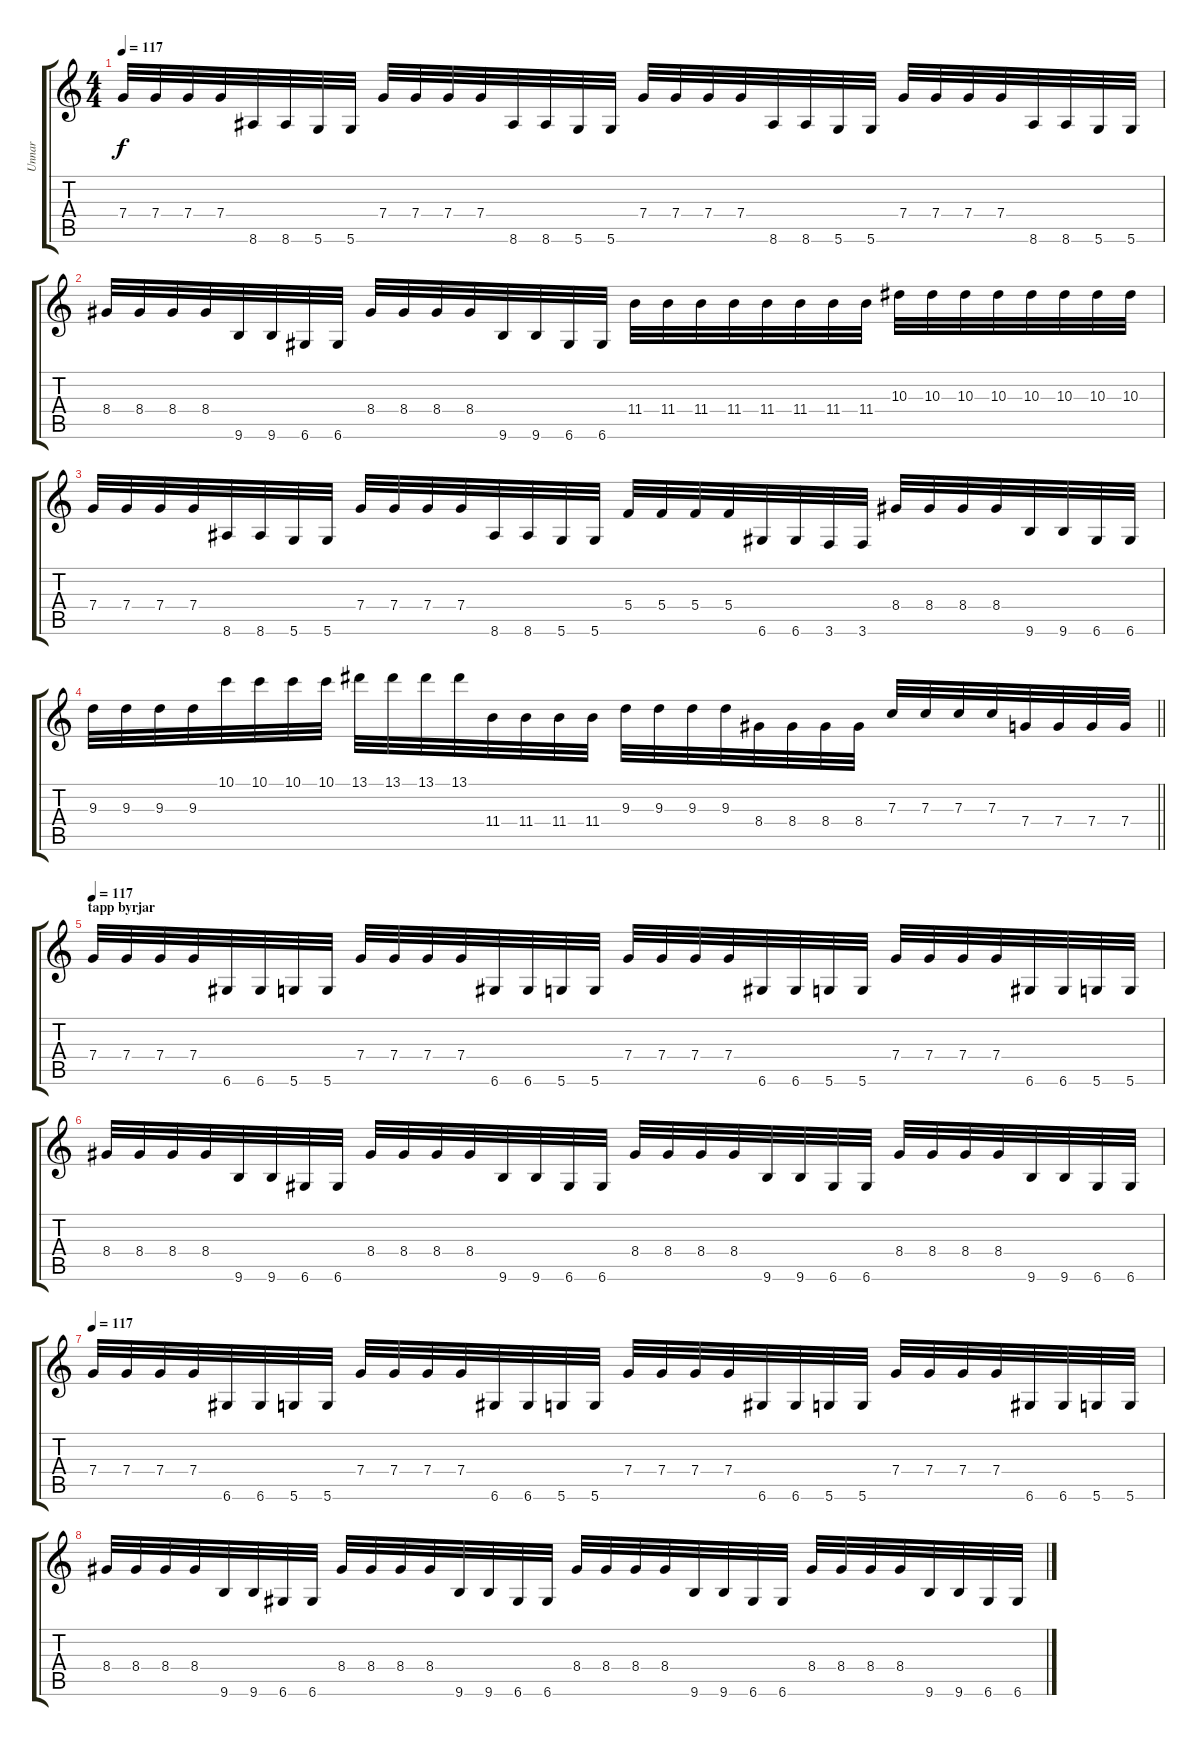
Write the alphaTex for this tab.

\track ("Unnar " "Unnar ") {instrument distortionguitar}
\staff {score tabs}
\tuning (D4 A3 F3 C3 G2 D2) {hide}
\ts (4 4)
\tempo 115
\tempo 117
\clef g2
\ks c
7.4.32{dy f} 7.4.32 7.4.32 7.4.32 8.6.32 8.6.32 5.6.32 5.6.32 7.4.32 7.4.32 7.4.32 7.4.32 8.6.32 8.6.32 5.6.32 5.6.32 7.4.32 7.4.32 7.4.32 7.4.32 8.6.32 8.6.32 5.6.32 5.6.32 7.4.32 7.4.32 7.4.32 7.4.32 8.6.32 8.6.32 5.6.32 5.6.32 |
8.4.32 8.4.32 8.4.32 8.4.32 9.6.32 9.6.32 6.6.32 6.6.32 8.4.32 8.4.32 8.4.32 8.4.32 9.6.32 9.6.32 6.6.32 6.6.32 11.4.32 11.4.32 11.4.32 11.4.32 11.4.32 11.4.32 11.4.32 11.4.32 10.3.32 10.3.32 10.3.32 10.3.32 10.3.32 10.3.32 10.3.32 10.3.32 |
7.4.32 7.4.32 7.4.32 7.4.32 8.6.32 8.6.32 5.6.32 5.6.32 7.4.32 7.4.32 7.4.32 7.4.32 8.6.32 8.6.32 5.6.32 5.6.32 5.4.32 5.4.32 5.4.32 5.4.32 6.6.32 6.6.32 3.6.32 3.6.32 8.4.32 8.4.32 8.4.32 8.4.32 9.6.32 9.6.32 6.6.32 6.6.32 |
\barLineRight lightlight
9.3.32 9.3.32 9.3.32 9.3.32 10.1.32 10.1.32 10.1.32 10.1.32 13.1.32 13.1.32 13.1.32 13.1.32 11.4.32 11.4.32 11.4.32 11.4.32 9.3.32 9.3.32 9.3.32 9.3.32 8.4.32 8.4.32 8.4.32 8.4.32 7.3.32 7.3.32 7.3.32 7.3.32 7.4.32 7.4.32 7.4.32 7.4.32 |
\section ("" "tapp byrjar")
\tempo 117
7.4.32 7.4.32 7.4.32 7.4.32 6.6.32 6.6.32 5.6.32 5.6.32 7.4.32 7.4.32 7.4.32 7.4.32 6.6.32 6.6.32 5.6.32 5.6.32 7.4.32 7.4.32 7.4.32 7.4.32 6.6.32 6.6.32 5.6.32 5.6.32 7.4.32 7.4.32 7.4.32 7.4.32 6.6.32 6.6.32 5.6.32 5.6.32 |
8.4.32 8.4.32 8.4.32 8.4.32 9.6.32 9.6.32 6.6.32 6.6.32 8.4.32 8.4.32 8.4.32 8.4.32 9.6.32 9.6.32 6.6.32 6.6.32 8.4.32 8.4.32 8.4.32 8.4.32 9.6.32 9.6.32 6.6.32 6.6.32 8.4.32 8.4.32 8.4.32 8.4.32 9.6.32 9.6.32 6.6.32 6.6.32 |
\tempo 117
7.4.32 7.4.32 7.4.32 7.4.32 6.6.32 6.6.32 5.6.32 5.6.32 7.4.32 7.4.32 7.4.32 7.4.32 6.6.32 6.6.32 5.6.32 5.6.32 7.4.32 7.4.32 7.4.32 7.4.32 6.6.32 6.6.32 5.6.32 5.6.32 7.4.32 7.4.32 7.4.32 7.4.32 6.6.32 6.6.32 5.6.32 5.6.32 |
8.4.32 8.4.32 8.4.32 8.4.32 9.6.32 9.6.32 6.6.32 6.6.32 8.4.32 8.4.32 8.4.32 8.4.32 9.6.32 9.6.32 6.6.32 6.6.32 8.4.32 8.4.32 8.4.32 8.4.32 9.6.32 9.6.32 6.6.32 6.6.32 8.4.32 8.4.32 8.4.32 8.4.32 9.6.32 9.6.32 6.6.32 6.6.32
